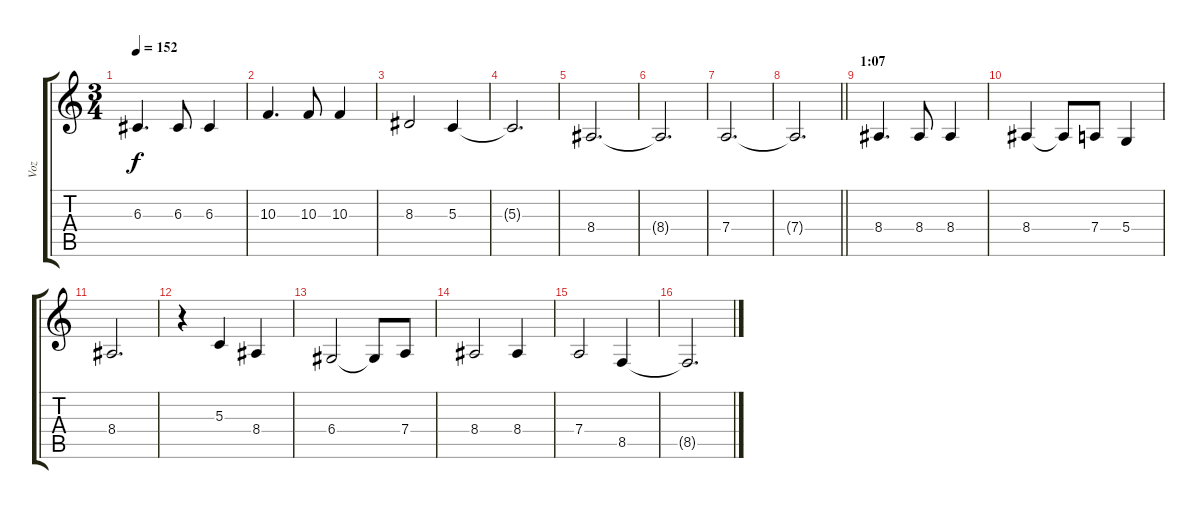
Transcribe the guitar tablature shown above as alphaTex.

\track ("Voz" "Voz") {instrument baritonesax}
\staff {score tabs}
\tuning (E4 B3 G3 D3 A2 E2) {hide}
\ts (3 4)
\tempo 152
\clef g2
\ks c
6.3.4{d dy f} 6.3.8 6.3.4 |
10.3.4{d} 10.3.8 10.3.4 |
8.3.2 5.3.4 |
5.3{t}.2{d} |
8.4.2{d} |
8.4{t}.2{d} |
7.4.2{d} |
\barLineRight lightlight
7.4{t}.2{d} |
\section ("" "1:07")
8.4.4{d} 8.4.8 8.4.4 |
8.4.4 8.4{t}.8 7.4.8 5.4.4 |
8.4.2{d} |
r.4 5.3.4 8.4.4 |
6.4.2 6.4{t}.8 7.4.8 |
8.4.2 8.4.4 |
7.4.2 8.5.4 |
8.5{t}.2{d}
